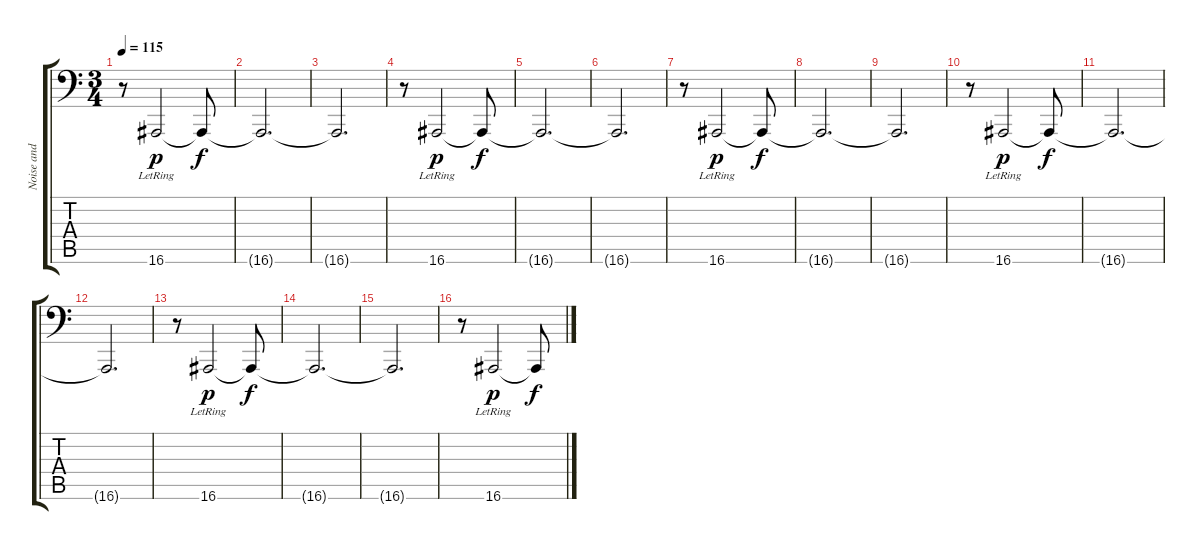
\track ("Noise and effects" "Noise and ") {instrument fiddle}
\staff {score tabs}
\tuning (E4 B3 G3 D3 A2 Gb0) {hide}
\ts (3 4)
\tempo 115
\clef f4
\ks c
r.8{dy p instrument fiddle} 16.6{lr}.2 16.6{t}.8{dy f} |
16.6{t}.2{d} |
16.6{t}.2{d} |
r.8 16.6{lr}.2{dy p} 16.6{t}.8{dy f} |
16.6{t}.2{d} |
16.6{t}.2{d} |
r.8 16.6{lr}.2{dy p} 16.6{t}.8{dy f} |
16.6{t}.2{d} |
16.6{t}.2{d} |
r.8 16.6{lr}.2{dy p} 16.6{t}.8{dy f} |
16.6{t}.2{d} |
16.6{t}.2{d} |
r.8 16.6{lr}.2{dy p} 16.6{t}.8{dy f} |
16.6{t}.2{d} |
16.6{t}.2{d} |
r.8 16.6{lr}.2{dy p} 16.6{t}.8{dy f}
